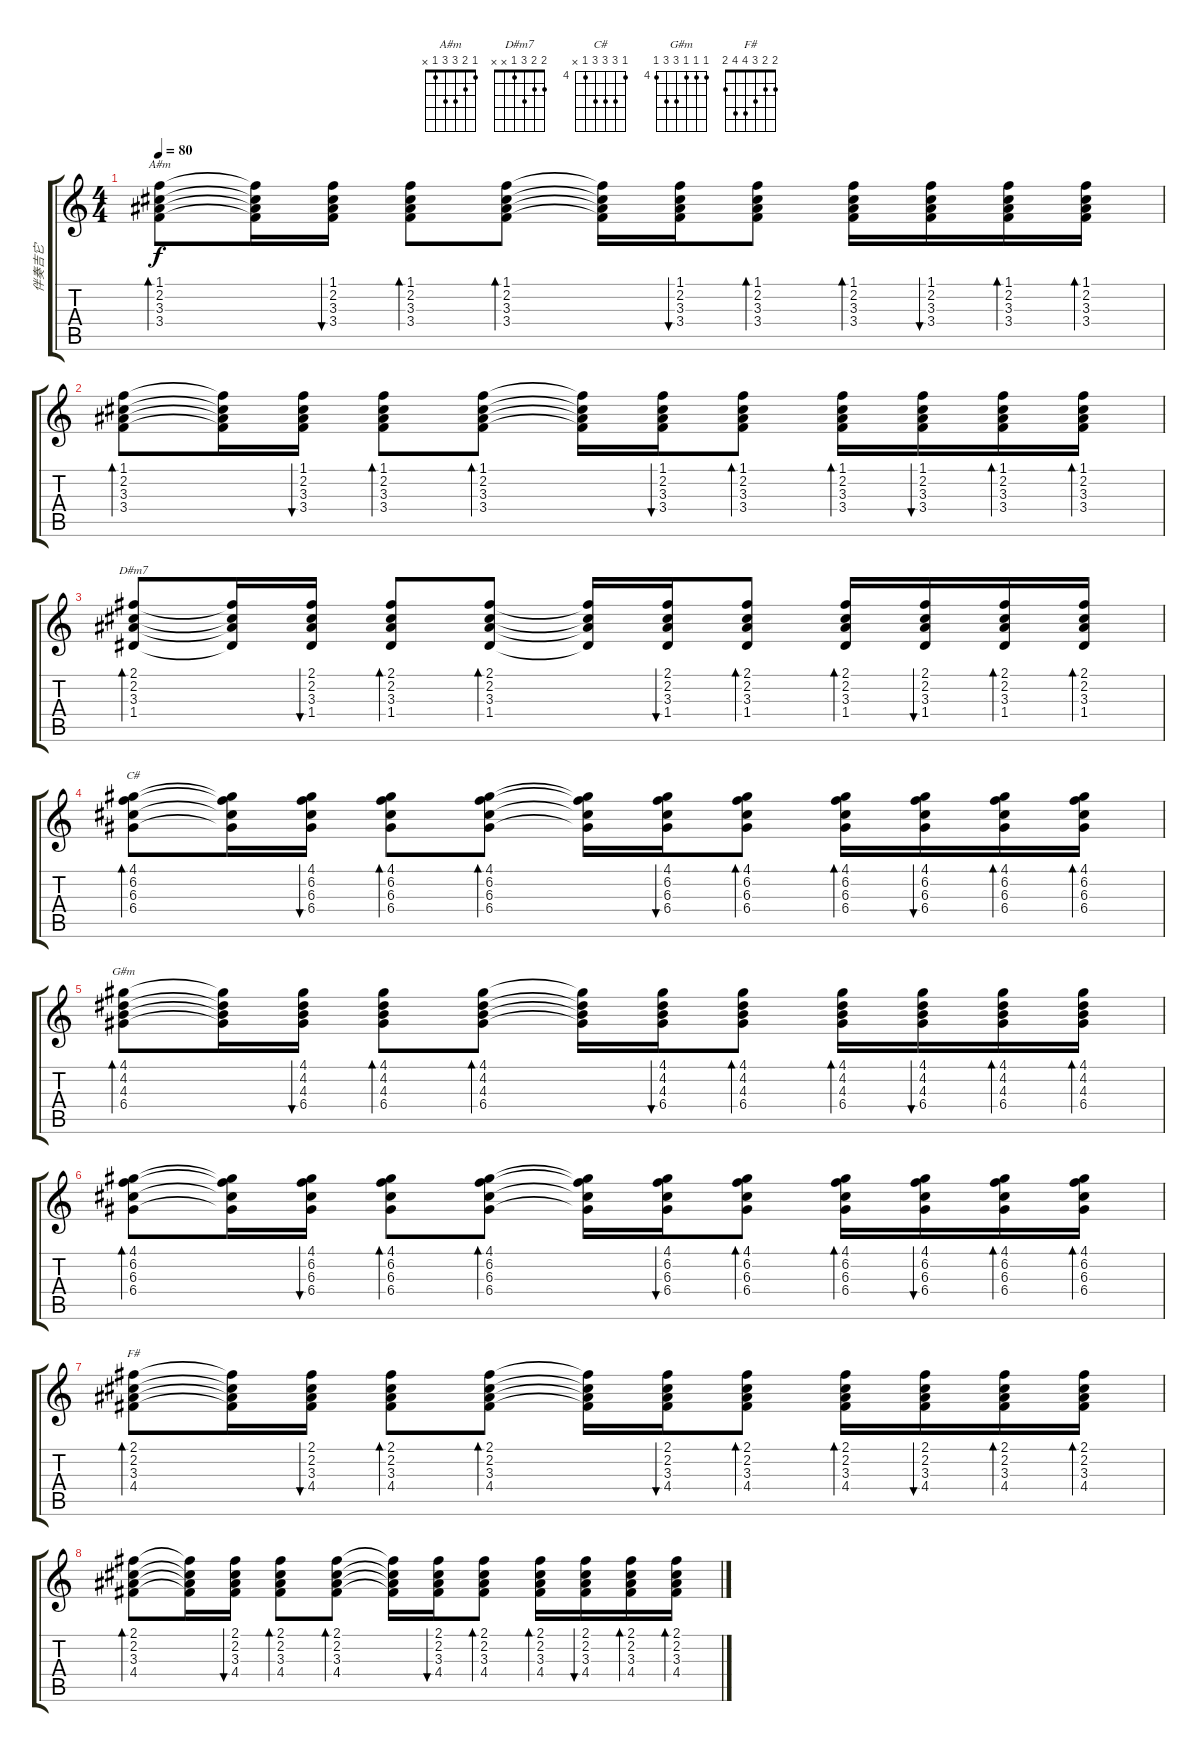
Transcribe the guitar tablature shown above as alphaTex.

\track ("伴奏吉它" "伴奏吉它") {instrument acousticguitarsteel}
\staff {score tabs}
\tuning (E4 B3 G3 D3 A2 E2) {hide}
\chord ("A#m" 1 2 3 3 1 x)
\chord ("D#m7" 2 2 3 1 x x)
\chord ("C#" 4 6 6 6 4 x) {firstfret 4}
\chord ("G#m" 4 4 4 6 6 4) {firstfret 4}
\chord ("F#" 2 2 3 4 4 2)
\ts (4 4)
\tempo 80
\clef g2
\ks c
(1.1 2.2 3.3 3.4).8{bd 60 ch "A#m" dy f} (1.1{t} 2.2{t} 3.3{t} 3.4{t}).16 (1.1 2.2 3.3 3.4).16{bu 60} (1.1 2.2 3.3 3.4).8{bd 60} (1.1 2.2 3.3 3.4).8{bd 60} (1.1{t} 2.2{t} 3.3{t} 3.4{t}).16 (1.1 2.2 3.3 3.4).16{bu 60} (1.1 2.2 3.3 3.4).8{bd 60} (1.1 2.2 3.3 3.4).16{bd 60} (1.1 2.2 3.3 3.4).16{bu 60} (1.1 2.2 3.3 3.4).16{bd 60} (1.1 2.2 3.3 3.4).16{bd 60} |
(1.1 2.2 3.3 3.4).8{bd 60} (1.1{t} 2.2{t} 3.3{t} 3.4{t}).16 (1.1 2.2 3.3 3.4).16{bu 60} (1.1 2.2 3.3 3.4).8{bd 60} (1.1 2.2 3.3 3.4).8{bd 60} (1.1{t} 2.2{t} 3.3{t} 3.4{t}).16 (1.1 2.2 3.3 3.4).16{bu 60} (1.1 2.2 3.3 3.4).8{bd 60} (1.1 2.2 3.3 3.4).16{bd 60} (1.1 2.2 3.3 3.4).16{bu 60} (1.1 2.2 3.3 3.4).16{bd 60} (1.1 2.2 3.3 3.4).16{bd 60} |
(2.1 2.2 3.3 1.4).8{bd 60 ch "D#m7"} (2.1{t} 2.2{t} 3.3{t} 1.4{t}).16 (2.1 2.2 3.3 1.4).16{bu 60} (2.1 2.2 3.3 1.4).8{bd 60} (2.1 2.2 3.3 1.4).8{bd 60} (2.1{t} 2.2{t} 3.3{t} 1.4{t}).16 (2.1 2.2 3.3 1.4).16{bu 60} (2.1 2.2 3.3 1.4).8{bd 60} (2.1 2.2 3.3 1.4).16{bd 60} (2.1 2.2 3.3 1.4).16{bu 60} (2.1 2.2 3.3 1.4).16{bd 60} (2.1 2.2 3.3 1.4).16{bd 60} |
(4.1 6.2 6.3 6.4).8{bd 60 ch "C#"} (4.1{t} 6.2{t} 6.3{t} 6.4{t}).16 (4.1 6.2 6.3 6.4).16{bu 60} (4.1 6.2 6.3 6.4).8{bd 60} (4.1 6.2 6.3 6.4).8{bd 60} (4.1{t} 6.2{t} 6.3{t} 6.4{t}).16 (4.1 6.2 6.3 6.4).16{bu 60} (4.1 6.2 6.3 6.4).8{bd 60} (4.1 6.2 6.3 6.4).16{bd 60} (4.1 6.2 6.3 6.4).16{bu 60} (4.1 6.2 6.3 6.4).16{bd 60} (4.1 6.2 6.3 6.4).16{bd 60} |
(4.1 4.2 4.3 6.4).8{bd 60 ch "G#m"} (4.1{t} 4.2{t} 4.3{t} 6.4{t}).16 (4.1 4.2 4.3 6.4).16{bu 60} (4.1 4.2 4.3 6.4).8{bd 60} (4.1 4.2 4.3 6.4).8{bd 60} (4.1{t} 4.2{t} 4.3{t} 6.4{t}).16 (4.1 4.2 4.3 6.4).16{bu 60} (4.1 4.2 4.3 6.4).8{bd 60} (4.1 4.2 4.3 6.4).16{bd 60} (4.1 4.2 4.3 6.4).16{bu 60} (4.1 4.2 4.3 6.4).16{bd 60} (4.1 4.2 4.3 6.4).16{bd 60} |
(4.1 6.2 6.3 6.4).8{bd 60} (4.1{t} 6.2{t} 6.3{t} 6.4{t}).16 (4.1 6.2 6.3 6.4).16{bu 60} (4.1 6.2 6.3 6.4).8{bd 60} (4.1 6.2 6.3 6.4).8{bd 60} (4.1{t} 6.2{t} 6.3{t} 6.4{t}).16 (4.1 6.2 6.3 6.4).16{bu 60} (4.1 6.2 6.3 6.4).8{bd 60} (4.1 6.2 6.3 6.4).16{bd 60} (4.1 6.2 6.3 6.4).16{bu 60} (4.1 6.2 6.3 6.4).16{bd 60} (4.1 6.2 6.3 6.4).16{bd 60} |
(2.1 2.2 3.3 4.4).8{bd 60 ch "F#"} (2.1{t} 2.2{t} 3.3{t} 4.4{t}).16 (2.1 2.2 3.3 4.4).16{bu 60} (2.1 2.2 3.3 4.4).8{bd 60} (2.1 2.2 3.3 4.4).8{bd 60} (2.1{t} 2.2{t} 3.3{t} 4.4{t}).16 (2.1 2.2 3.3 4.4).16{bu 60} (2.1 2.2 3.3 4.4).8{bd 60} (2.1 2.2 3.3 4.4).16{bd 60} (2.1 2.2 3.3 4.4).16{bu 60} (2.1 2.2 3.3 4.4).16{bd 60} (2.1 2.2 3.3 4.4).16{bd 60} |
(2.1 2.2 3.3 4.4).8{bd 60} (2.1{t} 2.2{t} 3.3{t} 4.4{t}).16 (2.1 2.2 3.3 4.4).16{bu 60} (2.1 2.2 3.3 4.4).8{bd 60} (2.1 2.2 3.3 4.4).8{bd 60} (2.1{t} 2.2{t} 3.3{t} 4.4{t}).16 (2.1 2.2 3.3 4.4).16{bu 60} (2.1 2.2 3.3 4.4).8{bd 60} (2.1 2.2 3.3 4.4).16{bd 60} (2.1 2.2 3.3 4.4).16{bu 60} (2.1 2.2 3.3 4.4).16{bd 60} (2.1 2.2 3.3 4.4).16{bd 60}
